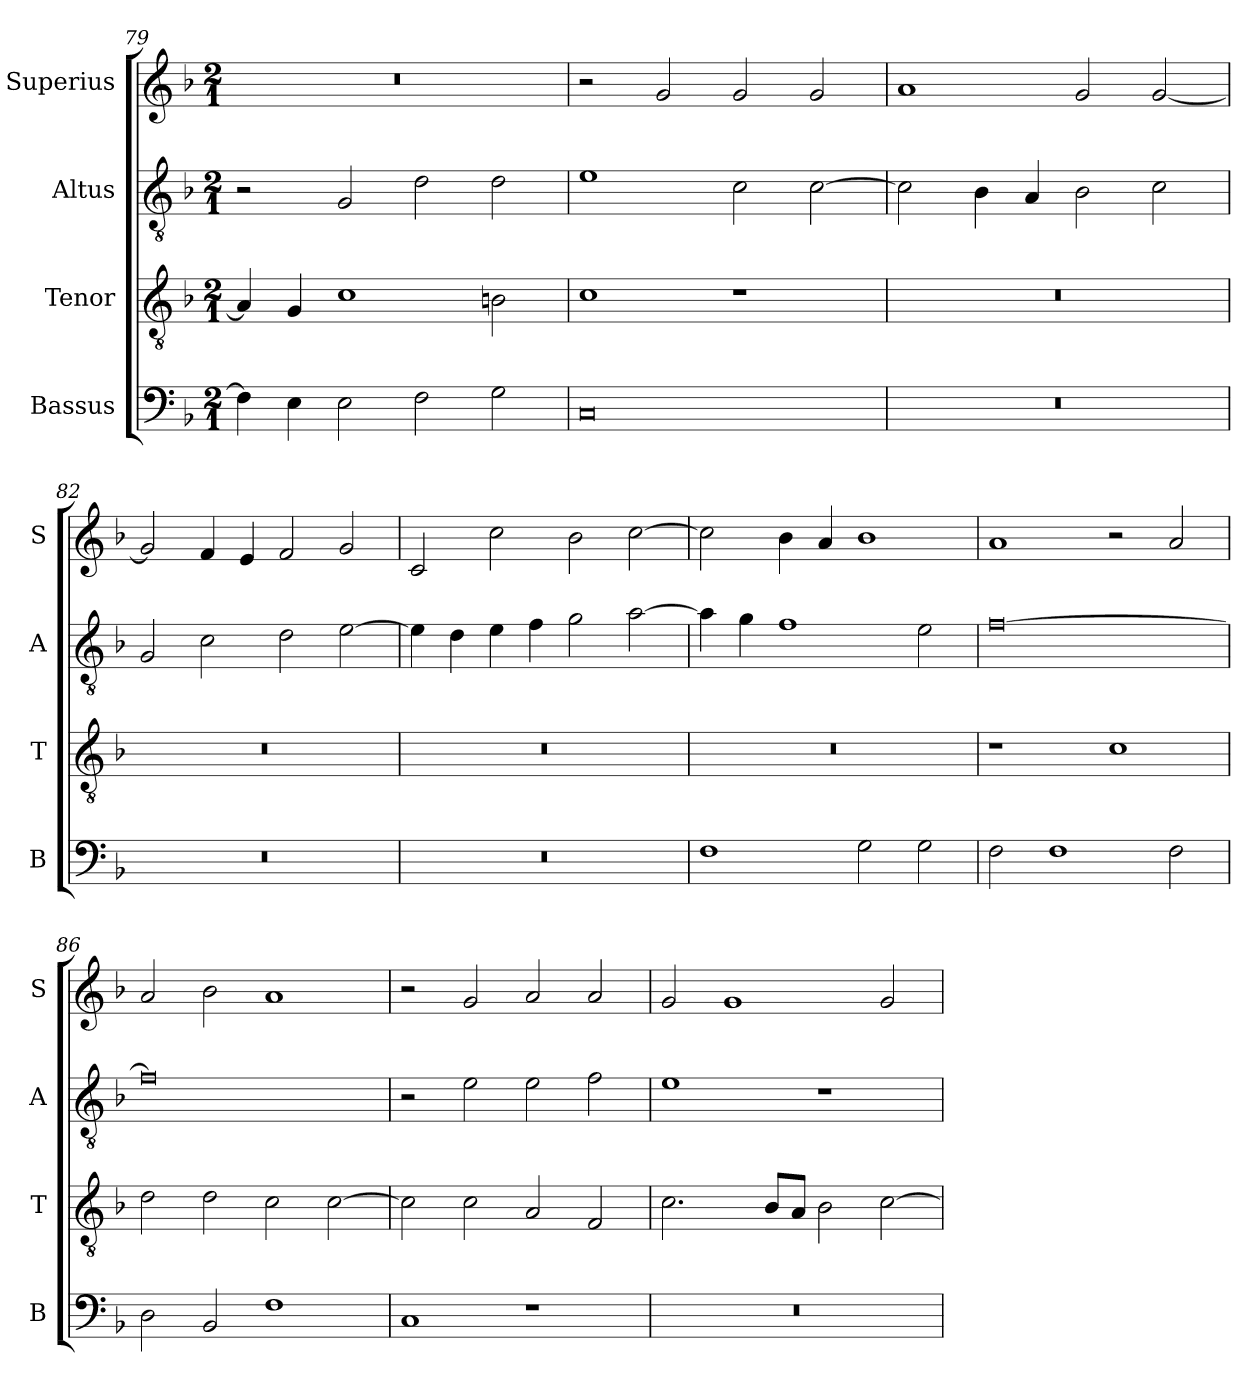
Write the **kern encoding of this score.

**kern	**kern	**kern	**kern
*part4	*part3	*part2	*part1
*staff4	*staff3	*staff2	*staff1
*I"Bassus	*I"Tenor	*I"Altus	*I"Superius
*I'B	*I'T	*I'A	*I'S
*clefF4	*clefGv2	*clefGv2	*clefG2
*k[b-]	*k[b-]	*k[b-]	*k[b-]
*F:	*F:	*F:	*F:
*M2/1	*M2/1	*M2/1	*M2/1
=79	=79	=79	=79
4F]	4A]	2r	0r
4E	4G	.	.
2E	1c	2G	.
2F	.	2d	.
2G	2Bn	2d	.
=80	=80	=80	=80
0C	1c	1e	2r
.	.	.	2g
.	1r	2c	2g
.	.	[2c	2g
=81	=81	=81	=81
0r	0r	2c]	1a
.	.	4B-	.
.	.	4A	.
.	.	2B-	2g
.	.	2c	[2g
=82	=82	=82	=82
0r	0r	2G	2g]
.	.	2c	4f
.	.	.	4e
.	.	2d	2f
.	.	[2e	2g
=83	=83	=83	=83
0r	0r	4e]	2c
.	.	4d	.
.	.	4e	2cc
.	.	4f	.
.	.	2g	2b-
.	.	[2a	[2cc
=84	=84	=84	=84
1F	0r	4a]	2cc]
.	.	4g	.
.	.	1f	4b-
.	.	.	4a
2G	.	.	1b-
2G	.	2e	.
=85	=85	=85	=85
2F	1r	[0f	1a
1F	.	.	.
.	1c	.	2r
2F	.	.	2a
=86	=86	=86	=86
2D	2d	0f]	2a
2BB-	2d	.	2b-
1F	2c	.	1a
.	[2c	.	.
=87	=87	=87	=87
1C	2c]	2r	2r
.	2c	2e	2g
1r	2A	2e	2a
.	2F	2f	2a
=88	=88	=88	=88
0r	2.c	1e	2g
.	.	.	1g
.	8B-L	.	.
.	8AJ	.	.
.	2B-	1r	.
.	[2c	.	2g
=	=	=	=
*-	*-	*-	*-
